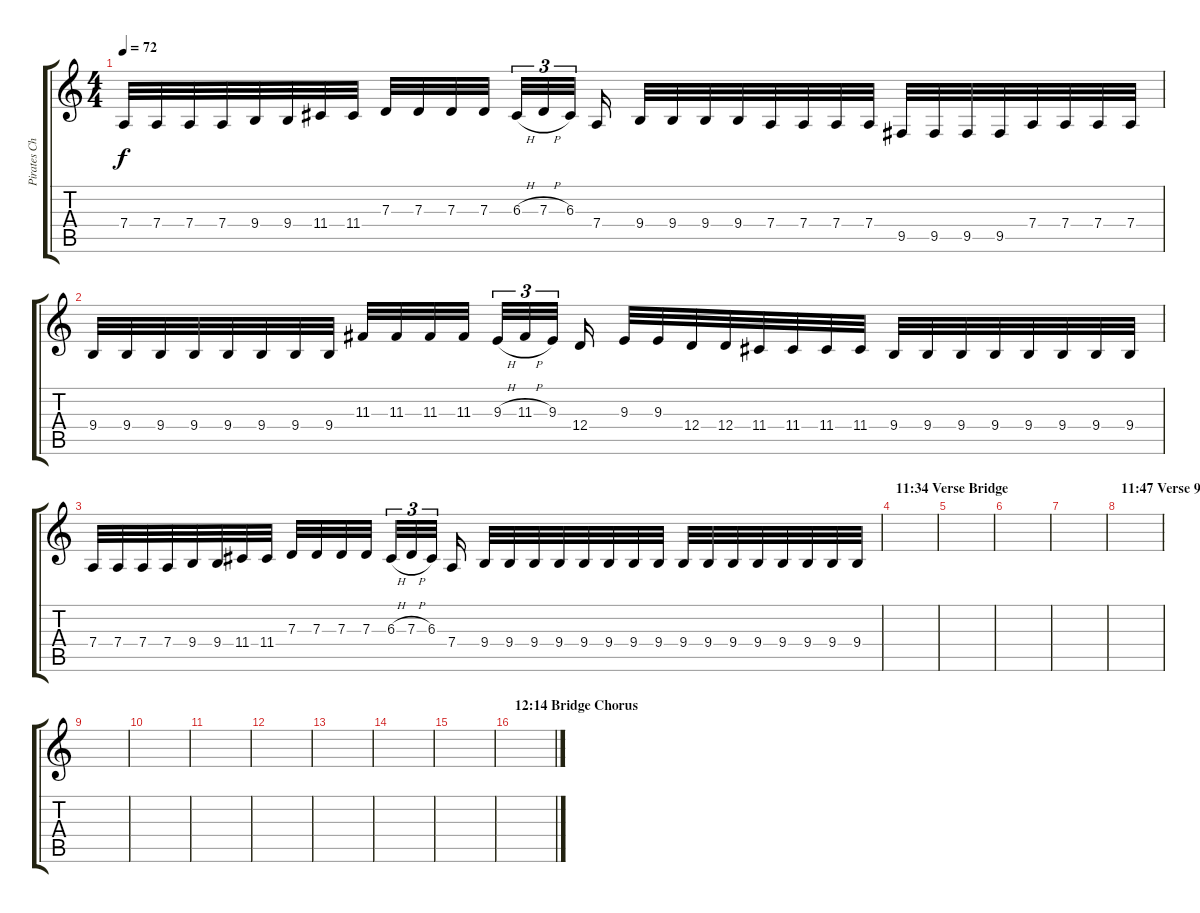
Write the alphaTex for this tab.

\track ("Pirates Choir / Cannons" "Pirates Ch") {instrument choiraahs}
\staff {score tabs}
\tuning (E4 B3 G3 D3 A2 E2) {hide}
\ts (4 4)
\tempo 72
\clef g2
\ks c
7.4.32{dy f} 7.4.32 7.4.32 7.4.32 9.4.32 9.4.32 11.4.32 11.4.32 7.3.32 7.3.32 7.3.32 7.3.32 6.3{h}.32{tu (3 2)} 7.3{h}.32{tu (3 2)} 6.3.32{tu (3 2)} 7.4.16 9.4.32 9.4.32 9.4.32 9.4.32 7.4.32 7.4.32 7.4.32 7.4.32 9.5.32 9.5.32 9.5.32 9.5.32 7.4.32 7.4.32 7.4.32 7.4.32 |
9.4.32 9.4.32 9.4.32 9.4.32 9.4.32 9.4.32 9.4.32 9.4.32 11.3.32 11.3.32 11.3.32 11.3.32 9.3{h}.32{tu (3 2)} 11.3{h}.32{tu (3 2)} 9.3.32{tu (3 2)} 12.4.16 9.3.32 9.3.32 12.4.32 12.4.32 11.4.32 11.4.32 11.4.32 11.4.32 9.4.32 9.4.32 9.4.32 9.4.32 9.4.32 9.4.32 9.4.32 9.4.32 |
7.4.32 7.4.32 7.4.32 7.4.32 9.4.32 9.4.32 11.4.32 11.4.32 7.3.32 7.3.32 7.3.32 7.3.32 6.3{h}.32{tu (3 2)} 7.3{h}.32{tu (3 2)} 6.3.32{tu (3 2)} 7.4.16 9.4.32 9.4.32 9.4.32 9.4.32 9.4.32 9.4.32 9.4.32 9.4.32 9.4.32 9.4.32 9.4.32 9.4.32 9.4.32 9.4.32 9.4.32 9.4.32 |
\section ("" "11:34 Verse Bridge")
|
|
|
|
\section ("" "11:47 Verse 9 (4x)")
|
|
|
|
|
|
|
|
\section ("" "12:14 Bridge Chorus")
